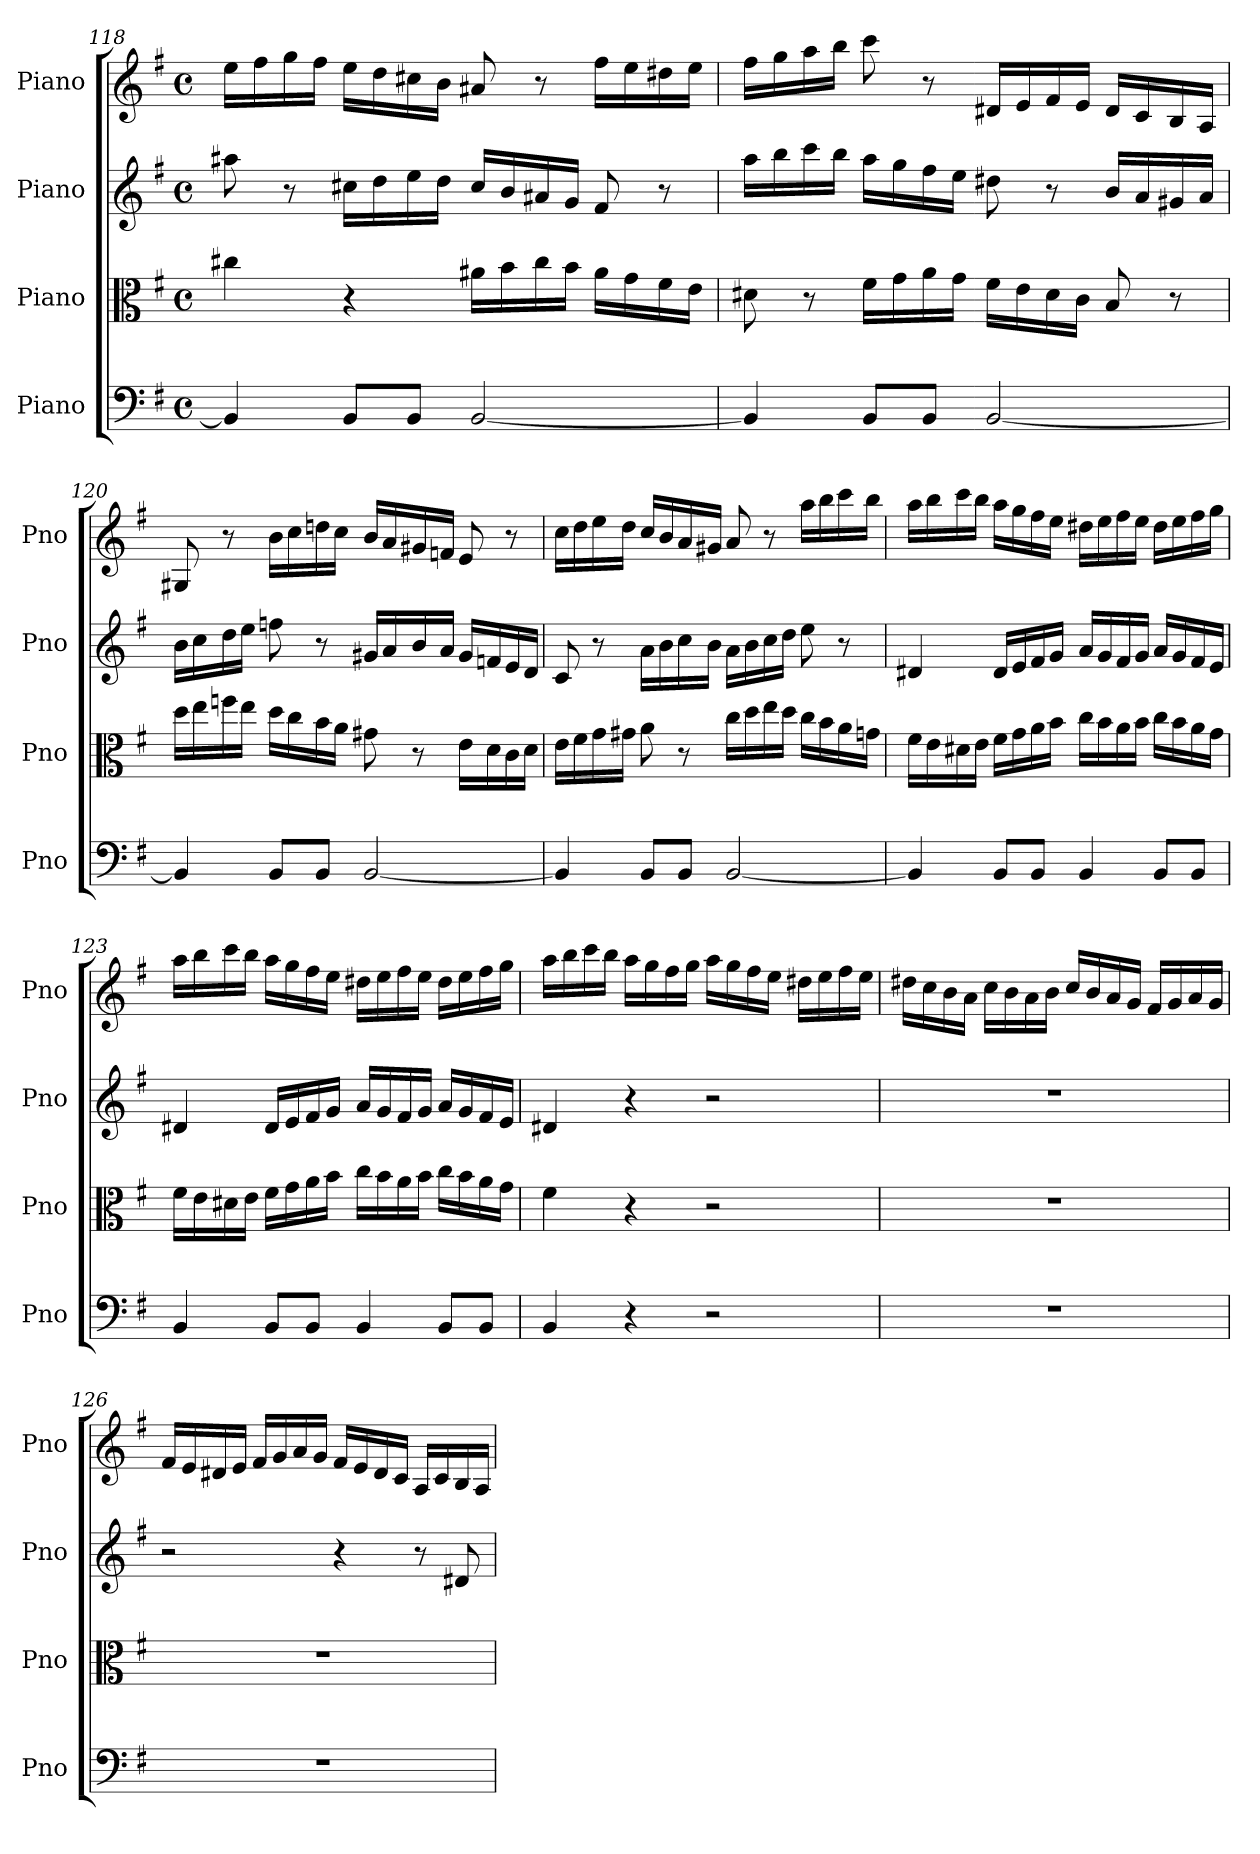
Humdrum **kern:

**kern	**kern	**kern	**kern
*part4	*part3	*part2	*part1
*staff4	*staff3	*staff2	*staff1
*I"Piano	*I"Piano	*I"Piano	*I"Piano
*I'Pno	*I'Pno	*I'Pno	*I'Pno
*clefF4	*clefC3	*clefG2	*clefG2
*k[f#]	*k[f#]	*k[f#]	*k[f#]
*M4/4	*M4/4	*M4/4	*M4/4
*met(c)	*met(c)	*met(c)	*met(c)
=118	=118	=118	=118
4BB/]	4cc#X\	8aa#X\	16ee\LL
.	.	.	16ff#\
.	.	8r	16gg\
.	.	.	16ff#\JJ
8BB/L	4r	16cc#X\LL	16ee\LL
.	.	16dd\	16dd\
8BB/J	.	16ee\	16cc#X\
.	.	16dd\JJ	16b\JJ
[2BB/	16a#X\LL	16cc#/LL	8a#X/
.	16b\	16b/	.
.	16cc#\	16a#X/	8r
.	16b\JJ	16g/JJ	.
.	16a#\LL	8f#/	16ff#\LL
.	16g\	.	16ee\
.	16f#\	8r	16dd#X\
.	16e\JJ	.	16ee\JJ
=119	=119	=119	=119
4BB/]	8d#X\	16aa\LL	16ff#\LL
.	.	16bb\	16gg\
.	8r	16ccc\	16aa\
.	.	16bb\JJ	16bb\JJ
8BB/L	16f#\LL	16aa\LL	8ccc\
.	16g\	16gg\	.
8BB/J	16a\	16ff#\	8r
.	16g\JJ	16ee\JJ	.
[2BB/	16f#\LL	8dd#X\	16d#X/LL
.	16e\	.	16e/
.	16d#\	8r	16f#/
.	16c\JJ	.	16e/JJ
.	8B/	16b/LL	16d#/LL
.	.	16a/	16c/
.	8r	16g#X/	16B/
.	.	16a/JJ	16A/JJ
!!LO:LB:g=z
=120	=120	=120	=120
4BB/]	16dd\LL	16b\LL	8G#X/
.	16ee\	16cc\	.
.	16ffn\	16dd\	8r
.	16ee\JJ	16ee\JJ	.
8BB/L	16dd\LL	8ffn\	16b\LL
.	16cc\	.	16cc\
8BB/J	16b\	8r	16ddn\
.	16a\JJ	.	16cc\JJ
[2BB/	8g#X\	16g#X/LL	16b/LL
.	.	16a/	16a/
.	8r	16b/	16g#X/
.	.	16a/JJ	16fn/JJ
.	16e\LL	16g#/LL	8e/
.	16d\	16fn/	.
.	16c\	16e/	8r
.	16d\JJ	16d/JJ	.
=121	=121	=121	=121
4BB/]	16e\LL	8c/	16cc\LL
.	16f#\	.	16dd\
.	16g\	8r	16ee\
.	16g#X\JJ	.	16dd\JJ
8BB/L	8a\	16a\LL	16cc/LL
.	.	16b\	16b/
8BB/J	8r	16cc\	16a/
.	.	16b\JJ	16g#X/JJ
[2BB/	16cc\LL	16a\LL	8a/
.	16dd\	16b\	.
.	16ee\	16cc\	8r
.	16dd\JJ	16dd\JJ	.
.	16cc\LL	8ee\	16aa\LL
.	16b\	.	16bb\
.	16a\	8r	16ccc\
.	16gn\JJ	.	16bb\JJ
=122	=122	=122	=122
4BB/]	16f#\LL	4d#X/	16aa\LL
.	16e\	.	16bb\
.	16d#X\	.	16ccc\
.	16e\JJ	.	16bb\JJ
8BB/L	16f#\LL	16d#/LL	16aa\LL
.	16g\	16e/	16gg\
8BB/J	16a\	16f#/	16ff#\
.	16b\JJ	16g/JJ	16ee\JJ
4BB/	16cc\LL	16a/LL	16dd#X\LL
.	16b\	16g/	16ee\
.	16a\	16f#/	16ff#\
.	16b\JJ	16g/JJ	16ee\JJ
8BB/L	16cc\LL	16a/LL	16dd#\LL
.	16b\	16g/	16ee\
8BB/J	16a\	16f#/	16ff#\
.	16g\JJ	16e/JJ	16gg\JJ
!!LO:LB:g=z
=123	=123	=123	=123
4BB/	16f#\LL	4d#X/	16aa\LL
.	16e\	.	16bb\
.	16d#X\	.	16ccc\
.	16e\JJ	.	16bb\JJ
8BB/L	16f#\LL	16d#/LL	16aa\LL
.	16g\	16e/	16gg\
8BB/J	16a\	16f#/	16ff#\
.	16b\JJ	16g/JJ	16ee\JJ
4BB/	16cc\LL	16a/LL	16dd#X\LL
.	16b\	16g/	16ee\
.	16a\	16f#/	16ff#\
.	16b\JJ	16g/JJ	16ee\JJ
8BB/L	16cc\LL	16a/LL	16dd#\LL
.	16b\	16g/	16ee\
8BB/J	16a\	16f#/	16ff#\
.	16g\JJ	16e/JJ	16gg\JJ
=124	=124	=124	=124
4BB/	4f#\	4d#X/	16aa\LL
.	.	.	16bb\
.	.	.	16ccc\
.	.	.	16bb\JJ
4r	4r	4r	16aa\LL
.	.	.	16gg\
.	.	.	16ff#\
.	.	.	16gg\JJ
2r	2r	2r	16aa\LL
.	.	.	16gg\
.	.	.	16ff#\
.	.	.	16ee\JJ
.	.	.	16dd#X\LL
.	.	.	16ee\
.	.	.	16ff#\
.	.	.	16ee\JJ
=125	=125	=125	=125
1r	1r	1r	16dd#X\LL
.	.	.	16cc\
.	.	.	16b\
.	.	.	16a\JJ
.	.	.	16cc\LL
.	.	.	16b\
.	.	.	16a\
.	.	.	16b\JJ
.	.	.	16cc/LL
.	.	.	16b/
.	.	.	16a/
.	.	.	16g/JJ
.	.	.	16f#/LL
.	.	.	16g/
.	.	.	16a/
.	.	.	16g/JJ
!!LO:LB:g=z
=126	=126	=126	=126
1r	1r	2r	16f#/LL
.	.	.	16e/
.	.	.	16d#X/
.	.	.	16e/JJ
.	.	.	16f#/LL
.	.	.	16g/
.	.	.	16a/
.	.	.	16g/JJ
.	.	4r	16f#/LL
.	.	.	16e/
.	.	.	16d#/
.	.	.	16c/JJ
.	.	8r	16A/LL
.	.	.	16c/
.	.	8d#X/	16B/
.	.	.	16A/JJ
=	=	=	=
*-	*-	*-	*-
